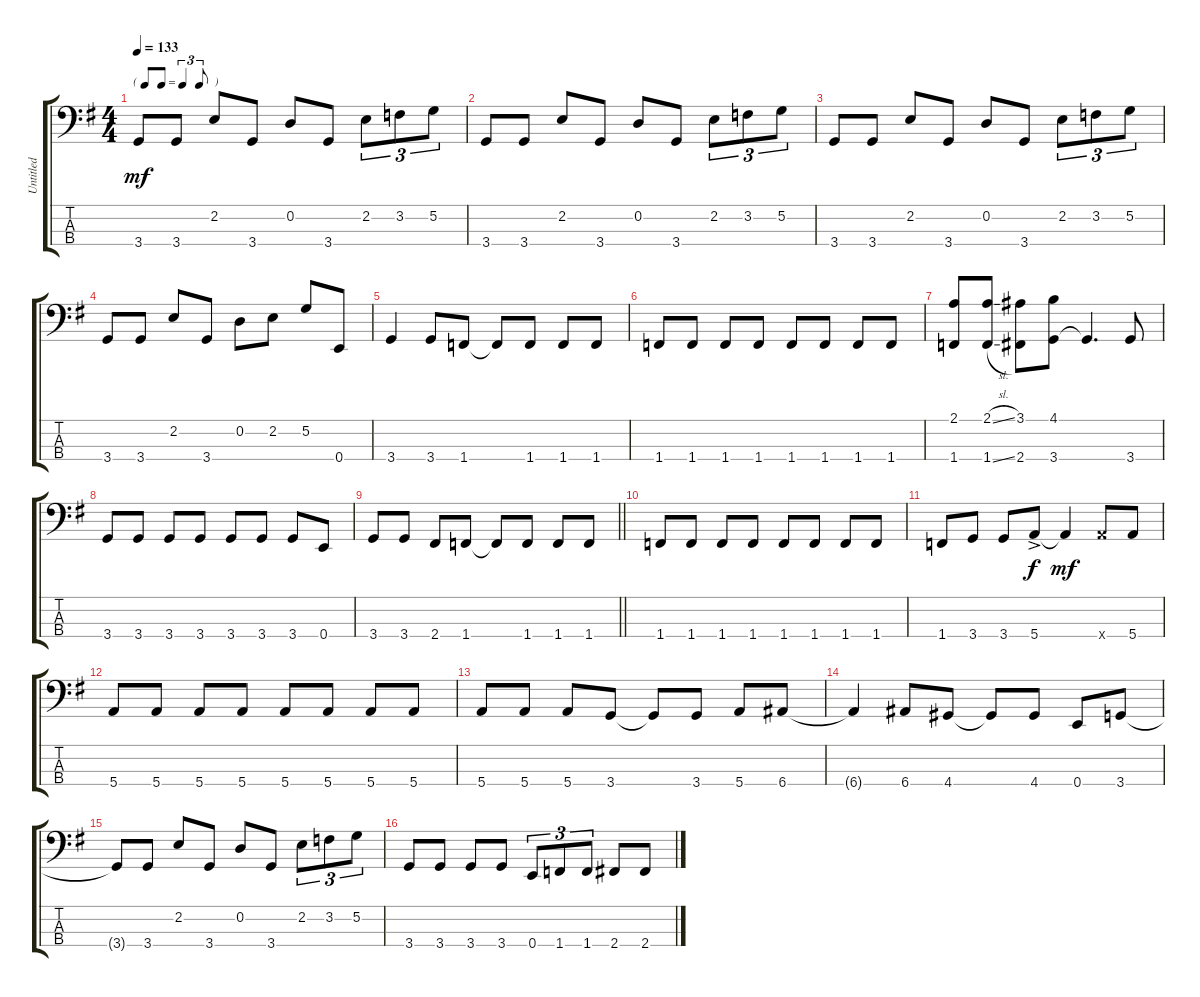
\track ("Untitled" "Untitled") {instrument electricbasspick}
\staff {score tabs}
\tuning (G2 D2 A1 E1) {hide}
\ts (4 4)
\tf triplet8th
\tempo 133
\clef f4
\ks g
3.4.8{dy mf} 3.4.8 2.2.8 3.4.8 0.2.8 3.4.8 2.2.8{tu (3 2)} 3.2.8{tu (3 2)} 5.2.8{tu (3 2)} |
3.4.8 3.4.8 2.2.8 3.4.8 0.2.8 3.4.8 2.2.8{tu (3 2)} 3.2.8{tu (3 2)} 5.2.8{tu (3 2)} |
3.4.8 3.4.8 2.2.8 3.4.8 0.2.8 3.4.8 2.2.8{tu (3 2)} 3.2.8{tu (3 2)} 5.2.8{tu (3 2)} |
3.4.8 3.4.8 2.2.8 3.4.8 0.2.8 2.2.8 5.2.8 0.4.8 |
3.4.4 3.4.8 1.4.8 1.4{t}.8 1.4.8 1.4.8 1.4.8 |
1.4.8 1.4.8 1.4.8 1.4.8 1.4.8 1.4.8 1.4.8 1.4.8 |
(2.1 1.4).8 (2.1{sl} 1.4{sl}).8 (3.1 2.4).8 (4.1 3.4).8 3.4{t}.4{d} 3.4.8 |
3.4.8 3.4.8 3.4.8 3.4.8 3.4.8 3.4.8 3.4.8 0.4.8 |
\barLineRight lightlight
3.4.8 3.4.8 2.4.8 1.4.8 1.4{t}.8 1.4.8 1.4.8 1.4.8 |
1.4.8 1.4.8 1.4.8 1.4.8 1.4.8 1.4.8 1.4.8 1.4.8 |
1.4.8 3.4.8 3.4.8 5.4{ac}.8{dy f} 5.4{t}.4{dy mf} 5.4{x}.8 5.4.8 |
5.4.8 5.4.8 5.4.8 5.4.8 5.4.8 5.4.8 5.4.8 5.4.8 |
5.4.8 5.4.8 5.4.8 3.4.8 3.4{t}.8 3.4.8 5.4.8 6.4.8 |
6.4{t}.4 6.4.8 4.4.8 4.4{t}.8 4.4.8 0.4.8 3.4.8 |
3.4{t}.8 3.4.8 2.2.8 3.4.8 0.2.8 3.4.8 2.2.8{tu (3 2)} 3.2.8{tu (3 2)} 5.2.8{tu (3 2)} |
3.4.8 3.4.8 3.4.8 3.4.8 0.4.8{tu (3 2)} 1.4.8{tu (3 2)} 1.4.8{tu (3 2)} 2.4.8 2.4{sl}.8
